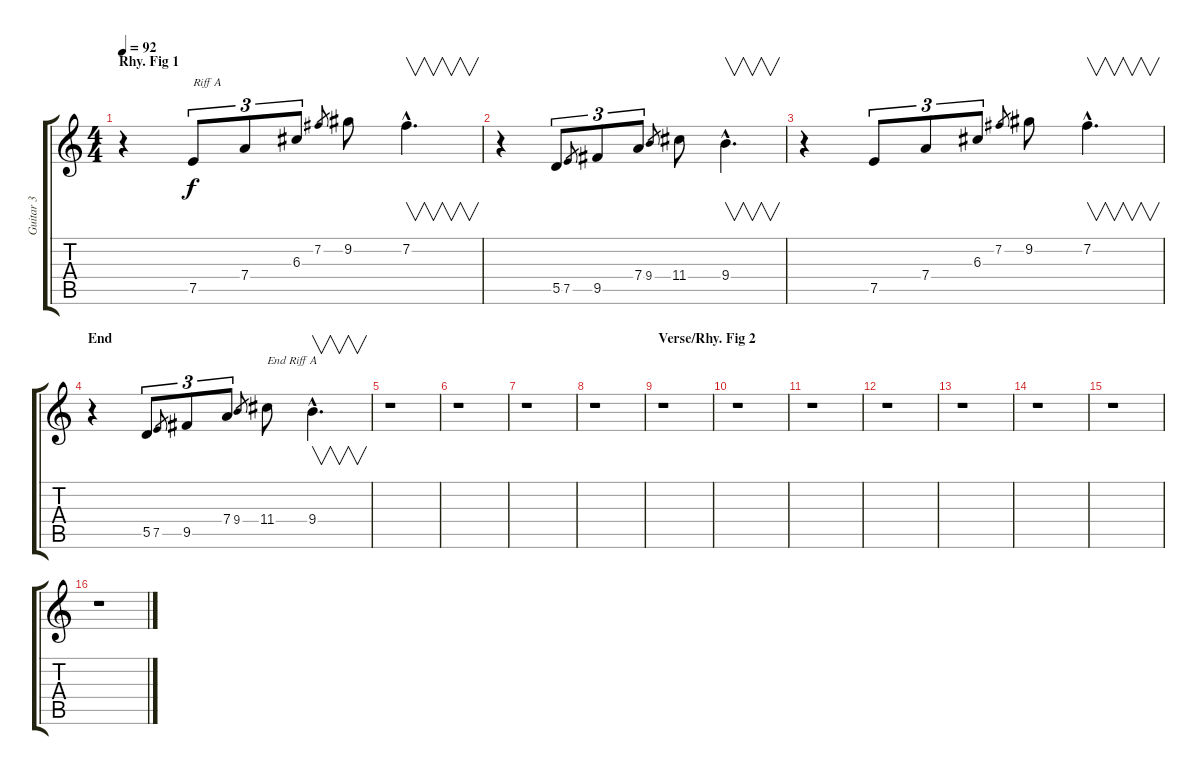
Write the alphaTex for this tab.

\track ("Guitar 3" "Guitar 3") {instrument acousticguitarnylon}
\staff {score tabs}
\tuning (E4 B3 G3 D3 A2 E2) {hide}
\ts (4 4)
\section ("" "Rhy. Fig 1")
\tempo 92
\clef g2
\ks c
r.4{dy f instrument acousticguitarnylon} 7.5.8{tu (3 2) txt "Riff A"} 7.4.8{tu (3 2)} 6.3.8{tu (3 2)} 7.2.8{gr} 9.2.8 7.2{hac}.4{v d} |
r.4 5.5.8{tu (3 2)} 7.5.8{gr} 9.5.8{tu (3 2)} 7.4.8{tu (3 2)} 9.4.8{gr} 11.4.8 9.4{hac}.4{v d} |
r.4 7.5.8{tu (3 2)} 7.4.8{tu (3 2)} 6.3.8{tu (3 2)} 7.2.8{gr} 9.2.8 7.2{hac}.4{v d} |
\section ("" "End")
r.4 5.5.8{tu (3 2)} 7.5.8{gr} 9.5.8{tu (3 2)} 7.4.8{tu (3 2)} 9.4.8{gr} 11.4.8{txt "End Riff A"} 9.4{hac}.4{v d} |
r.1 |
r.1 |
r.1 |
r.1 |
\section ("" "Verse/Rhy. Fig 2")
r.1 |
r.1 |
r.1 |
r.1 |
r.1 |
r.1 |
r.1 |
r.1
